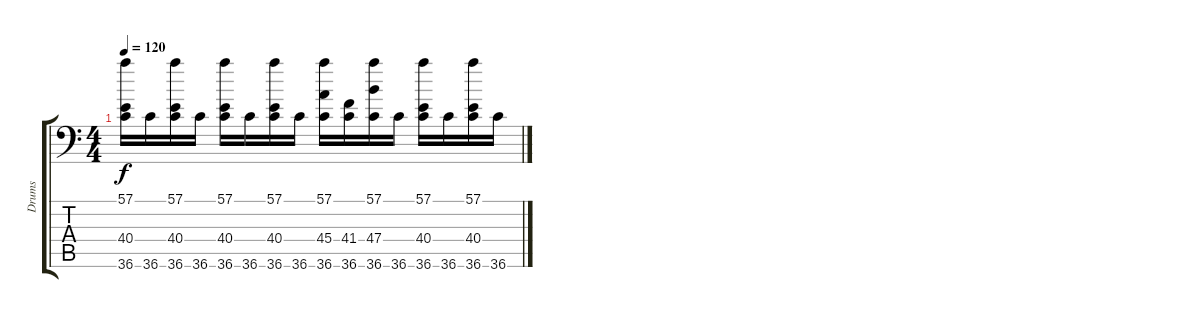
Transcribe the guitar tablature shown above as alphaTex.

\track ("Drums" "Drums") {instrument acousticgrandpiano}
\staff {score tabs}
\tuning (C-1 C-1 C-1 C-1 C-1 C-1) {hide}
\ts (4 4)
\tempo 120
\clef f4
\ks c
(57.1 40.4 36.6).16{dy f} 36.6.16 (57.1 40.4 36.6).16 36.6.16 (57.1 40.4 36.6).16 36.6.16 (57.1 40.4 36.6).16 36.6.16 (57.1 45.4 36.6).16 (41.4 36.6).16 (57.1 47.4 36.6).16 36.6.16 (57.1 40.4 36.6).16 36.6.16 (57.1 40.4 36.6).16 36.6.16
